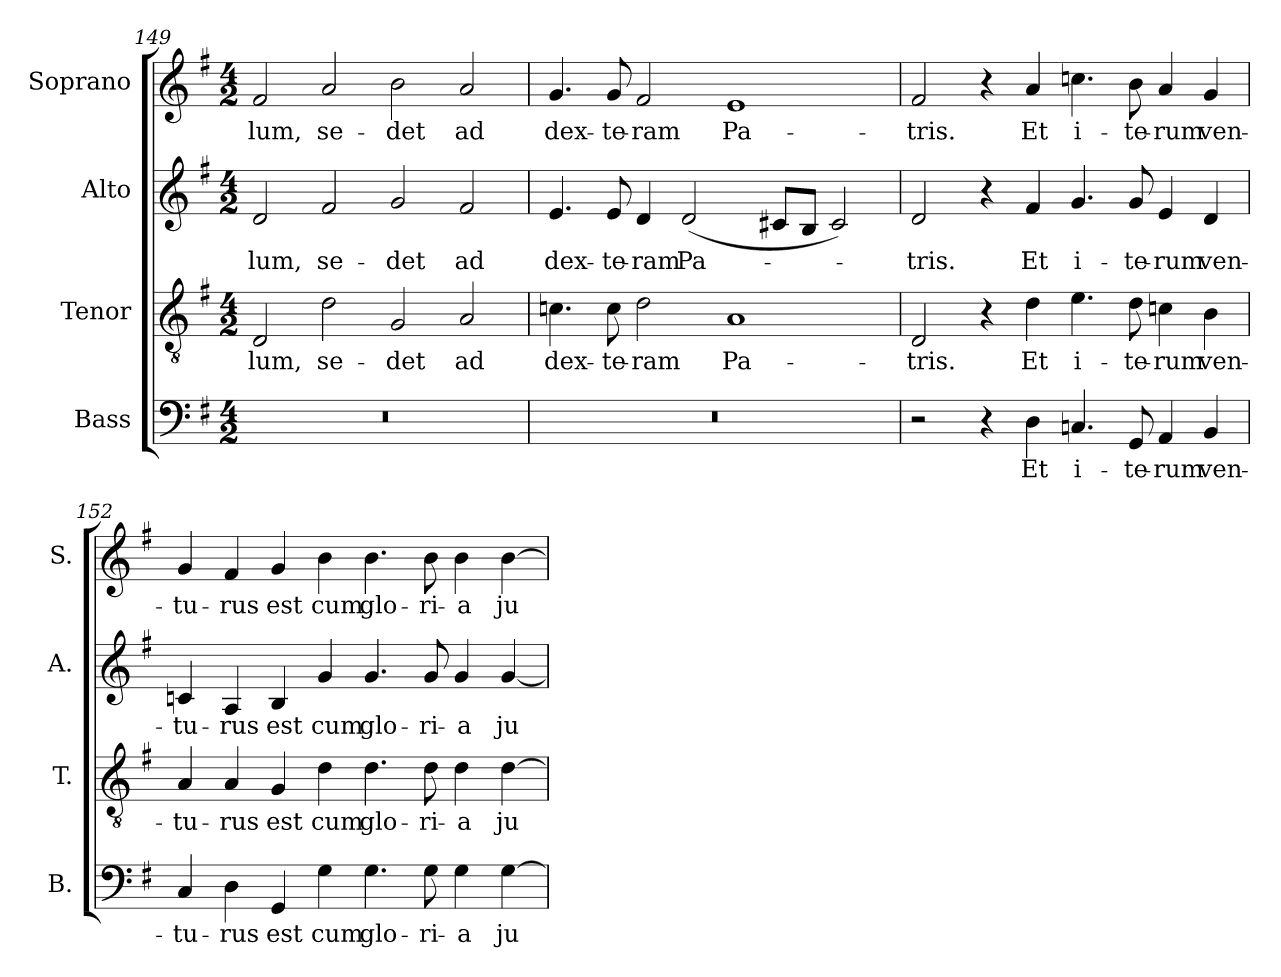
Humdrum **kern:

**kern	**text	**kern	**text	**kern	**text	**kern	**text
*part4	*part4	*part3	*part3	*part2	*part2	*part1	*part1
*staff4	*staff4	*staff3	*staff3	*staff2	*staff2	*staff1	*staff1
*I"Bass	*	*I"Tenor	*	*I"Alto	*	*I"Soprano	*
*I'B.	*	*I'T.	*	*I'A.	*	*I'S.	*
*clefF4	*	*clefGv2	*	*clefG2	*	*clefG2	*
*	*	*ITrd7c12	*	*	*	*	*
*k[f#]	*	*k[f#]	*	*k[f#]	*	*k[f#]	*
*G:	*	*G:	*	*G:	*	*G:	*
*M4/2	*	*M4/2	*	*M4/2	*	*M4/2	*
=149	=149	=149	=149	=149	=149	=149	=149
!LO:N:vis=1	!	!	!	!	!	!	!
!	!	!	!LO:LY:b:color=#000000	!	!	!	!
!	!	!	!	!	!LO:LY:b:color=#000000	!	!
!	!	!	!	!	!	!	!LO:LY:b:color=#000000
0r	.	2DDi/	-lum,	2di/	-lum,	2f#i/	-lum,
!	!	!	!LO:LY:b:color=#000000	!	!	!	!
!	!	!	!	!	!LO:LY:b:color=#000000	!	!
!	!	!	!	!	!	!	!LO:LY:b:color=#000000
.	.	2Di\	se-	2f#i/	se-	2ai/	se-
!	!	!	!LO:LY:b:color=#000000	!	!	!	!
!	!	!	!	!	!LO:LY:b:color=#000000	!	!
!	!	!	!	!	!	!	!LO:LY:b:color=#000000
.	.	2GGi/	-det	2gi/	-det	2bi\	-det
!	!	!	!LO:LY:b:color=#000000	!	!	!	!
!	!	!	!	!	!LO:LY:b:color=#000000	!	!
!	!	!	!	!	!	!	!LO:LY:b:color=#000000
.	.	2AAi/	ad	2f#i/	ad	2ai/	ad
=150	=150	=150	=150	=150	=150	=150	=150
!LO:N:vis=1	!	!	!	!	!	!	!
!	!	!	!LO:LY:b:color=#000000	!	!	!	!
!	!	!	!	!	!LO:LY:b:color=#000000	!	!
!	!	!	!	!	!	!	!LO:LY:b:color=#000000
0r	.	4.Cni\	dex-	4.ei/	dex-	4.gi/	dex-
!	!	!	!LO:LY:b:color=#000000	!	!	!	!
!	!	!	!	!	!LO:LY:b:color=#000000	!	!
!	!	!	!	!	!	!	!LO:LY:b:color=#000000
.	.	8Ci\	-te-	8ei/	-te-	8gi/	-te-
!	!	!	!LO:LY:b:color=#000000	!	!	!	!
!	!	!	!	!	!LO:LY:b:color=#000000	!	!
!	!	!	!	!	!	!	!LO:LY:b:color=#000000
.	.	2Di\	-ram	4di/	-ram	2f#i/	-ram
!	!	!	!	!	!LO:LY:b:color=#000000	!	!
.	.	.	.	(2di/	Pa-	.	.
!	!	!	!LO:LY:b:color=#000000	!	!	!	!
!	!	!	!	!	!	!	!LO:LY:b:color=#000000
.	.	1AAi	Pa-	.	.	1ei	Pa-
.	.	.	.	8c#Xi/L	.	.	.
.	.	.	.	8Bi/J	.	.	.
.	.	.	.	2c#i/)	.	.	.
!!LO:LB:g=z
=151	=151	=151	=151	=151	=151	=151	=151
!	!	!	!LO:LY:b:color=#000000	!	!	!	!
!	!	!	!	!	!LO:LY:b:color=#000000	!	!
!	!	!	!	!	!	!	!LO:LY:b:color=#000000
2r	.	2DDi/	-tris.	2di/	-tris.	2f#i/	-tris.
4r	.	4r	.	4r	.	4r	.
!	!LO:LY:b:color=#000000	!	!	!	!	!	!
!	!	!	!LO:LY:b:color=#000000	!	!	!	!
!	!	!	!	!	!LO:LY:b:color=#000000	!	!
!	!	!	!	!	!	!	!LO:LY:b:color=#000000
4Di\	Et	4Di\	Et	4f#i/	Et	4ai/	Et
!	!LO:LY:b:color=#000000	!	!	!	!	!	!
!	!	!	!LO:LY:b:color=#000000	!	!	!	!
!	!	!	!	!	!LO:LY:b:color=#000000	!	!
!	!	!	!	!	!	!	!LO:LY:b:color=#000000
4.Cni/	i-	4.Ei\	i-	4.gi/	i-	4.ccni\	i-
!	!LO:LY:b:color=#000000	!	!	!	!	!	!
!	!	!	!LO:LY:b:color=#000000	!	!	!	!
!	!	!	!	!	!LO:LY:b:color=#000000	!	!
!	!	!	!	!	!	!	!LO:LY:b:color=#000000
8GGi/	-te-	8Di\	-te-	8gi/	-te-	8bi\	-te-
!	!LO:LY:b:color=#000000	!	!	!	!	!	!
!	!	!	!LO:LY:b:color=#000000	!	!	!	!
!	!	!	!	!	!LO:LY:b:color=#000000	!	!
!	!	!	!	!	!	!	!LO:LY:b:color=#000000
4AAi/	-rum	4Cni\	-rum	4ei/	-rum	4ai/	-rum
!	!LO:LY:b:color=#000000	!	!	!	!	!	!
!	!	!	!LO:LY:b:color=#000000	!	!	!	!
!	!	!	!	!	!LO:LY:b:color=#000000	!	!
!	!	!	!	!	!	!	!LO:LY:b:color=#000000
4BBi/	ven-	4BBi\	ven-	4di/	ven-	4gi/	ven-
=152	=152	=152	=152	=152	=152	=152	=152
!	!LO:LY:b:color=#000000	!	!	!	!	!	!
!	!	!	!LO:LY:b:color=#000000	!	!	!	!
!	!	!	!	!	!LO:LY:b:color=#000000	!	!
!	!	!	!	!	!	!	!LO:LY:b:color=#000000
4Ci/	-tu-	4AAi/	-tu-	4cni/	-tu-	4gi/	-tu-
!	!LO:LY:b:color=#000000	!	!	!	!	!	!
!	!	!	!LO:LY:b:color=#000000	!	!	!	!
!	!	!	!	!	!LO:LY:b:color=#000000	!	!
!	!	!	!	!	!	!	!LO:LY:b:color=#000000
4Di\	-rus	4AAi/	-rus	4Ai/	-rus	4f#i/	-rus
!	!LO:LY:b:color=#000000	!	!	!	!	!	!
!	!	!	!LO:LY:b:color=#000000	!	!	!	!
!	!	!	!	!	!LO:LY:b:color=#000000	!	!
!	!	!	!	!	!	!	!LO:LY:b:color=#000000
4GGi/	est	4GGi/	est	4Bi/	est	4gi/	est
!	!LO:LY:b:color=#000000	!	!	!	!	!	!
!	!	!	!LO:LY:b:color=#000000	!	!	!	!
!	!	!	!	!	!LO:LY:b:color=#000000	!	!
!	!	!	!	!	!	!	!LO:LY:b:color=#000000
4Gi\	cum	4Di\	cum	4gi/	cum	4bi\	cum
!	!LO:LY:b:color=#000000	!	!	!	!	!	!
!	!	!	!LO:LY:b:color=#000000	!	!	!	!
!	!	!	!	!	!LO:LY:b:color=#000000	!	!
!	!	!	!	!	!	!	!LO:LY:b:color=#000000
4.Gi\	glo-	4.Di\	glo-	4.gi/	glo-	4.bi\	glo-
!	!LO:LY:b:color=#000000	!	!	!	!	!	!
!	!	!	!LO:LY:b:color=#000000	!	!	!	!
!	!	!	!	!	!LO:LY:b:color=#000000	!	!
!	!	!	!	!	!	!	!LO:LY:b:color=#000000
8Gi\	-ri-	8Di\	-ri-	8gi/	-ri-	8bi\	-ri-
!	!LO:LY:b:color=#000000	!	!	!	!	!	!
!	!	!	!LO:LY:b:color=#000000	!	!	!	!
!	!	!	!	!	!LO:LY:b:color=#000000	!	!
!	!	!	!	!	!	!	!LO:LY:b:color=#000000
4Gi\	-a	4Di\	-a	4gi/	-a	4bi\	-a
!	!LO:LY:b:color=#000000	!	!	!	!	!	!
!	!	!	!LO:LY:b:color=#000000	!	!	!	!
!	!	!	!	!	!LO:LY:b:color=#000000	!	!
!	!	!	!	!	!	!	!LO:LY:b:color=#000000
[4Gi\	ju-	[4Di\	ju-	[4gi/	ju-	[4bi\	ju-
=	=	=	=	=	=	=	=
*-	*-	*-	*-	*-	*-	*-	*-
